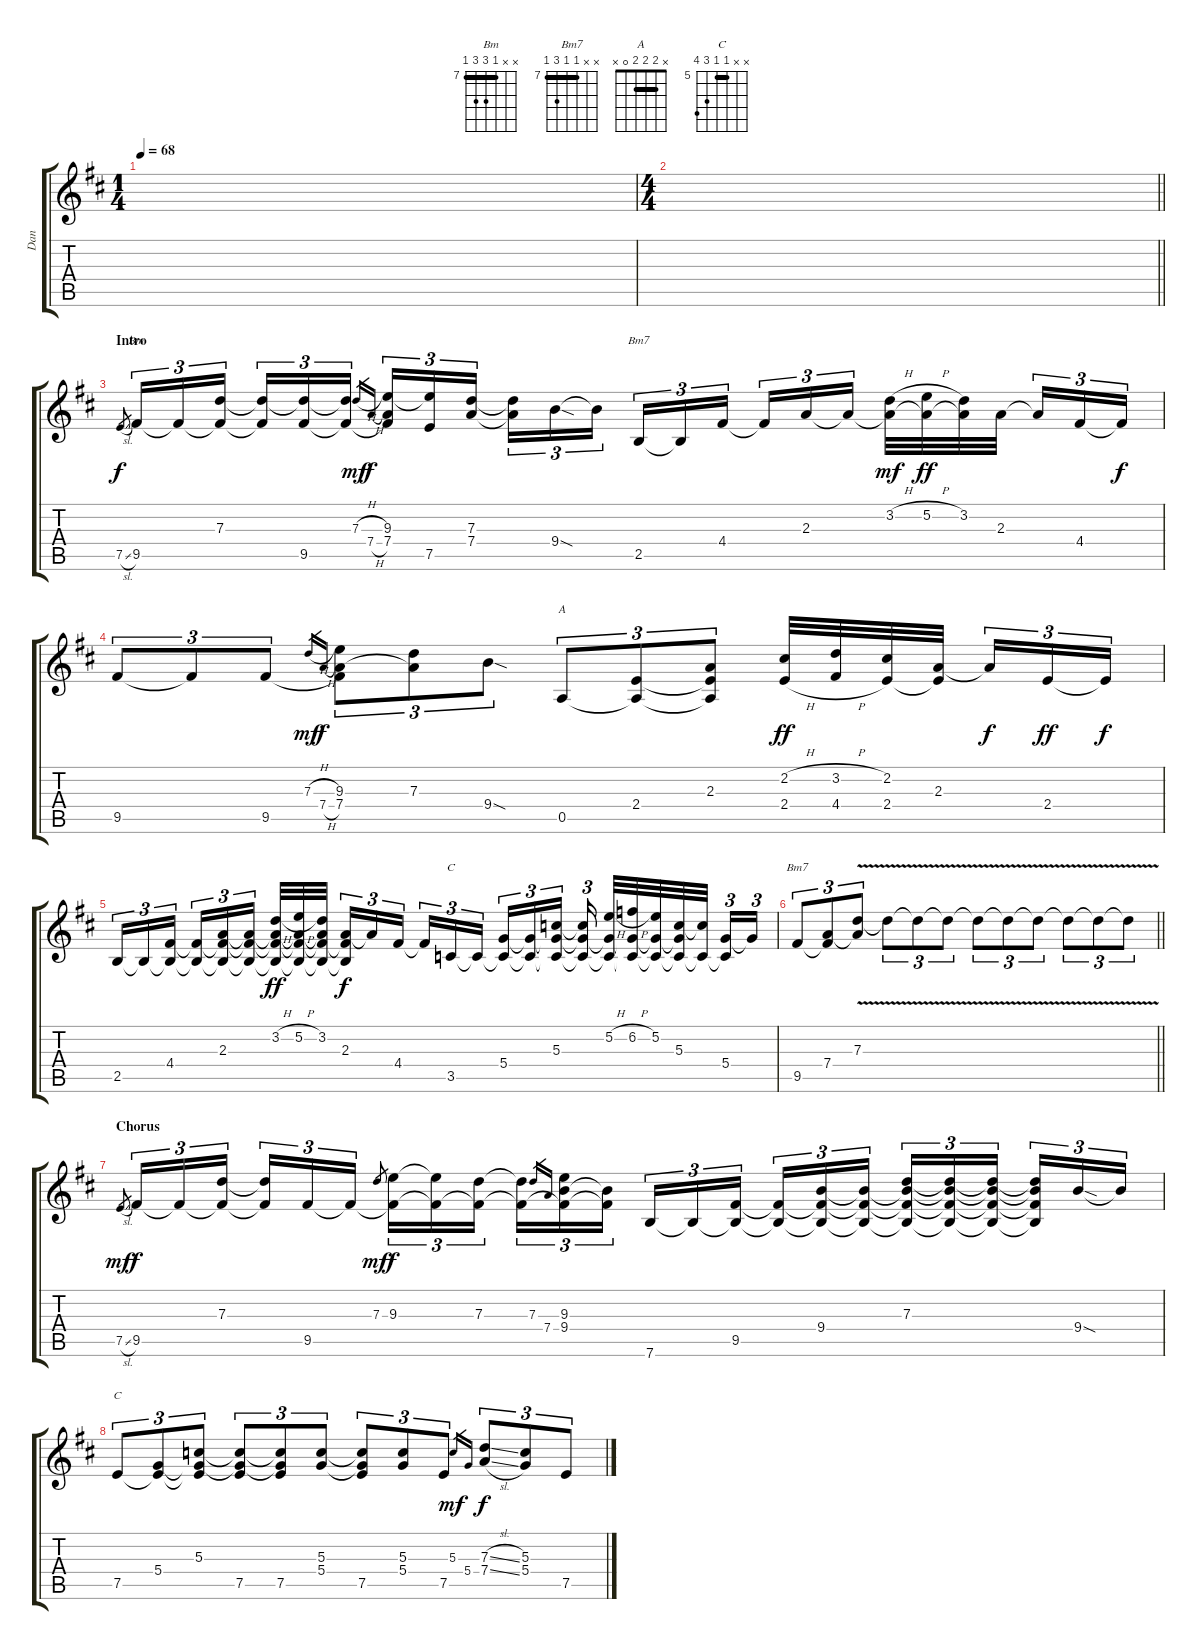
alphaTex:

\track ("Dan" "Dan") {instrument distortionguitar}
\staff {score tabs}
\tuning (E4 B3 G3 D3 A2 E2) {hide}
\chord ("Bm" x x 7 9 9 7) {firstfret 7 barre 7}
\chord ("Bm7" x 3 2 4 2 x) {barre 2}
\chord ("A" x 2 2 2 0 x) {barre 2}
\chord ("C" x 5 5 5 3 x) {barre 5}
\chord ("Bm7" x x 7 7 9 7) {firstfret 7 barre 7}
\chord ("C" x x 5 5 7 8) {firstfret 5 barre 5}
\ts (1 4)
\tempo 68
\clef g2
\ks d
|
\ts (4 4)
\barLineRight lightlight
|
\section ("" "Intro")
7.5{sl}.8{gr} 9.5.16{tu (3 2) ch "Bm" dy f} 9.5{t}.16{tu (3 2)} (7.3 9.5{t}).16{tu (3 2) beam splitsecondary} (7.3{t} 9.5{t}).16{tu (3 2)} (7.3{t} 9.5).16{tu (3 2)} (7.3{t} 9.5{t}).16{tu (3 2)} 7.3{h}.16{gr dy mf} 7.4{h}.16{gr dy f} (9.3 7.4 9.5{t}).16{tu (3 2)} (9.3{t} 7.5).16{tu (3 2)} (7.3 7.4).16{tu (3 2) beam splitsecondary} (7.3{t} 7.4{t}).16{tu (3 2)} 9.4{sod}.16{tu (3 2)} 9.4{t}.16{tu (3 2)} 2.5.16{tu (3 2) ch "Bm7"} 2.5{t}.16{tu (3 2)} 4.4.16{tu (3 2) beam splitsecondary} 4.4{t}.16{tu (3 2)} 2.3.16{tu (3 2)} 2.3{t}.16{tu (3 2)} (3.2{h} 2.3{t}).32{dy mf} (5.2{h} 2.3{t}).32{dy ff} (3.2 2.3{t}).32 2.3.32{beam splitsecondary} 2.3{t}.16{tu (3 2)} 4.4.16{tu (3 2)} 4.4{t}.16{tu (3 2) dy f} |
9.5.8{tu (3 2)} 9.5{t}.8{tu (3 2)} 9.5.8{tu (3 2)} 7.3{h}.16{gr dy mf} 7.4{h}.16{gr dy f} (9.3 7.4 9.5{t}).8{tu (3 2)} (7.3 7.4{t}).8{tu (3 2)} 9.4{sod}.8{tu (3 2)} 0.5.8{tu (3 2) ch "A"} (2.4 0.5{t}).8{tu (3 2)} (2.3 2.4{t} 0.5{t}).8{tu (3 2)} (2.2{h} 2.4{h}).32{dy ff} (3.2{h} 4.4{h}).32 (2.2 2.4).32 (2.3 2.4{t}).32{beam splitsecondary} 2.3{t}.16{tu (3 2) dy f} 2.4.16{tu (3 2) dy ff} 2.4{t}.16{tu (3 2) dy f} |
2.5.16{tu (3 2)} 2.5{t}.16{tu (3 2)} (4.4 2.5{t}).16{tu (3 2) beam splitsecondary} (4.4{t} 2.5{t}).16{tu (3 2)} (2.3 4.4{t} 2.5{t}).16{tu (3 2)} (2.3{t} 4.4{t} 2.5{t}).16{tu (3 2)} (3.2{h} 2.3{t} 4.4{t} 2.5{t}).32{dy ff} (5.2{h} 2.3{t} 4.4{t} 2.5{t}).32 (3.2 2.3{t} 4.4{t} 2.5{t}).32{beam splitsecondary} (2.3 4.4{t} 2.5{t}).16{tu (3 2) dy f} 2.3{t}.16{tu (3 2)} 4.4.16{tu (3 2) beam splitsecondary} 4.4{t}.16{tu (3 2)} 3.5.16{tu (3 2) ch "C"} 3.5{t}.16{tu (3 2) beam splitsecondary} (5.4 3.5{t}).16{tu (3 2)} (5.4{t} 3.5{t}).16{tu (3 2)} (5.3 5.4{t} 3.5{t}).16{tu (3 2) beam splitsecondary} (5.3{t} 5.4{t} 3.5{t}).16{tu (3 2)} (5.2{h} 5.4{t} 3.5{t}).32 (6.2{h} 5.4{t} 3.5{t}).32 (5.2 5.4{t} 3.5{t}).32 (5.3 5.4{t} 3.5{t}).32 (5.3{t} 3.5{t}).32{beam splitsecondary} (5.4 3.5{t}).16{tu (3 2)} 5.4{t}.16{tu (3 2)} |
\barLineRight lightlight
9.5.8{tu (3 2) ch "Bm7"} (7.4 9.5{t}).8{tu (3 2)} (7.3{v} 7.4{t}).8{tu (3 2)} 7.3{v t}.8{tu (3 2)} 7.3{v t}.8{tu (3 2)} 7.3{v t}.8{tu (3 2)} 7.3{v t}.8{tu (3 2)} 7.3{v t}.8{tu (3 2)} 7.3{v t}.8{tu (3 2)} 7.3{v t}.8{tu (3 2)} 7.3{v t}.8{tu (3 2)} 7.3{v t}.8{tu (3 2)} |
\section ("" "Chorus")
7.5{sl}.8{gr dy mf} 9.5.16{tu (3 2) dy f} 9.5{t}.16{tu (3 2)} (7.3 9.5{t}).16{tu (3 2) beam splitsecondary} (7.3{t} 9.5{t}).16{tu (3 2)} 9.5.16{tu (3 2)} 9.5{t}.16{tu (3 2)} 7.3.8{gr dy mf} (9.3 9.5{t}).16{tu (3 2) dy f} (9.3{t} 9.5{t}).16{tu (3 2)} (7.3 9.5{t}).16{tu (3 2) beam splitsecondary} (7.3{t} 9.5{t}).16{tu (3 2)} 7.3.16{gr} 7.4.16{gr} (9.3 9.4 9.5{t}).16{tu (3 2)} (9.4{t} 9.5{t}).16{tu (3 2)} 7.6.16{tu (3 2)} 7.6{t}.16{tu (3 2)} (9.5 7.6{t}).16{tu (3 2) beam splitsecondary} (9.5{t} 7.6{t}).16{tu (3 2)} (9.4 9.5{t} 7.6{t}).16{tu (3 2)} (9.4{t} 9.5{t} 7.6{t}).16{tu (3 2)} (7.3 9.4{t} 9.5{t} 7.6{t}).16{tu (3 2)} (7.3{t} 9.4{t} 9.5{t} 7.6{t}).16{tu (3 2)} (7.3{t} 9.4{t} 9.5{t} 7.6{t}).16{tu (3 2) beam splitsecondary} (7.3{t} 9.4{t} 9.5{t} 7.6{t}).16{tu (3 2)} 9.4{sod}.16{tu (3 2)} 9.4{t}.16{tu (3 2)} |
7.5.8{tu (3 2) ch "C"} (5.4 7.5{t}).8{tu (3 2)} (5.3 5.4{t} 7.5{t}).8{tu (3 2)} (5.3{t} 5.4{t} 7.5).8{tu (3 2)} (5.3{t} 5.4{t} 7.5).8{tu (3 2)} (5.3 5.4).8{tu (3 2)} (5.3{t} 5.4{t} 7.5).8{tu (3 2)} (5.3 5.4).8{tu (3 2)} 7.5.8{tu (3 2)} 5.3.16{gr dy mf} 5.4.16{gr} (7.3{sl} 7.4{sl}).8{tu (3 2) dy f} (5.3 5.4).8{tu (3 2)} 7.5{sl}.8{tu (3 2)}
